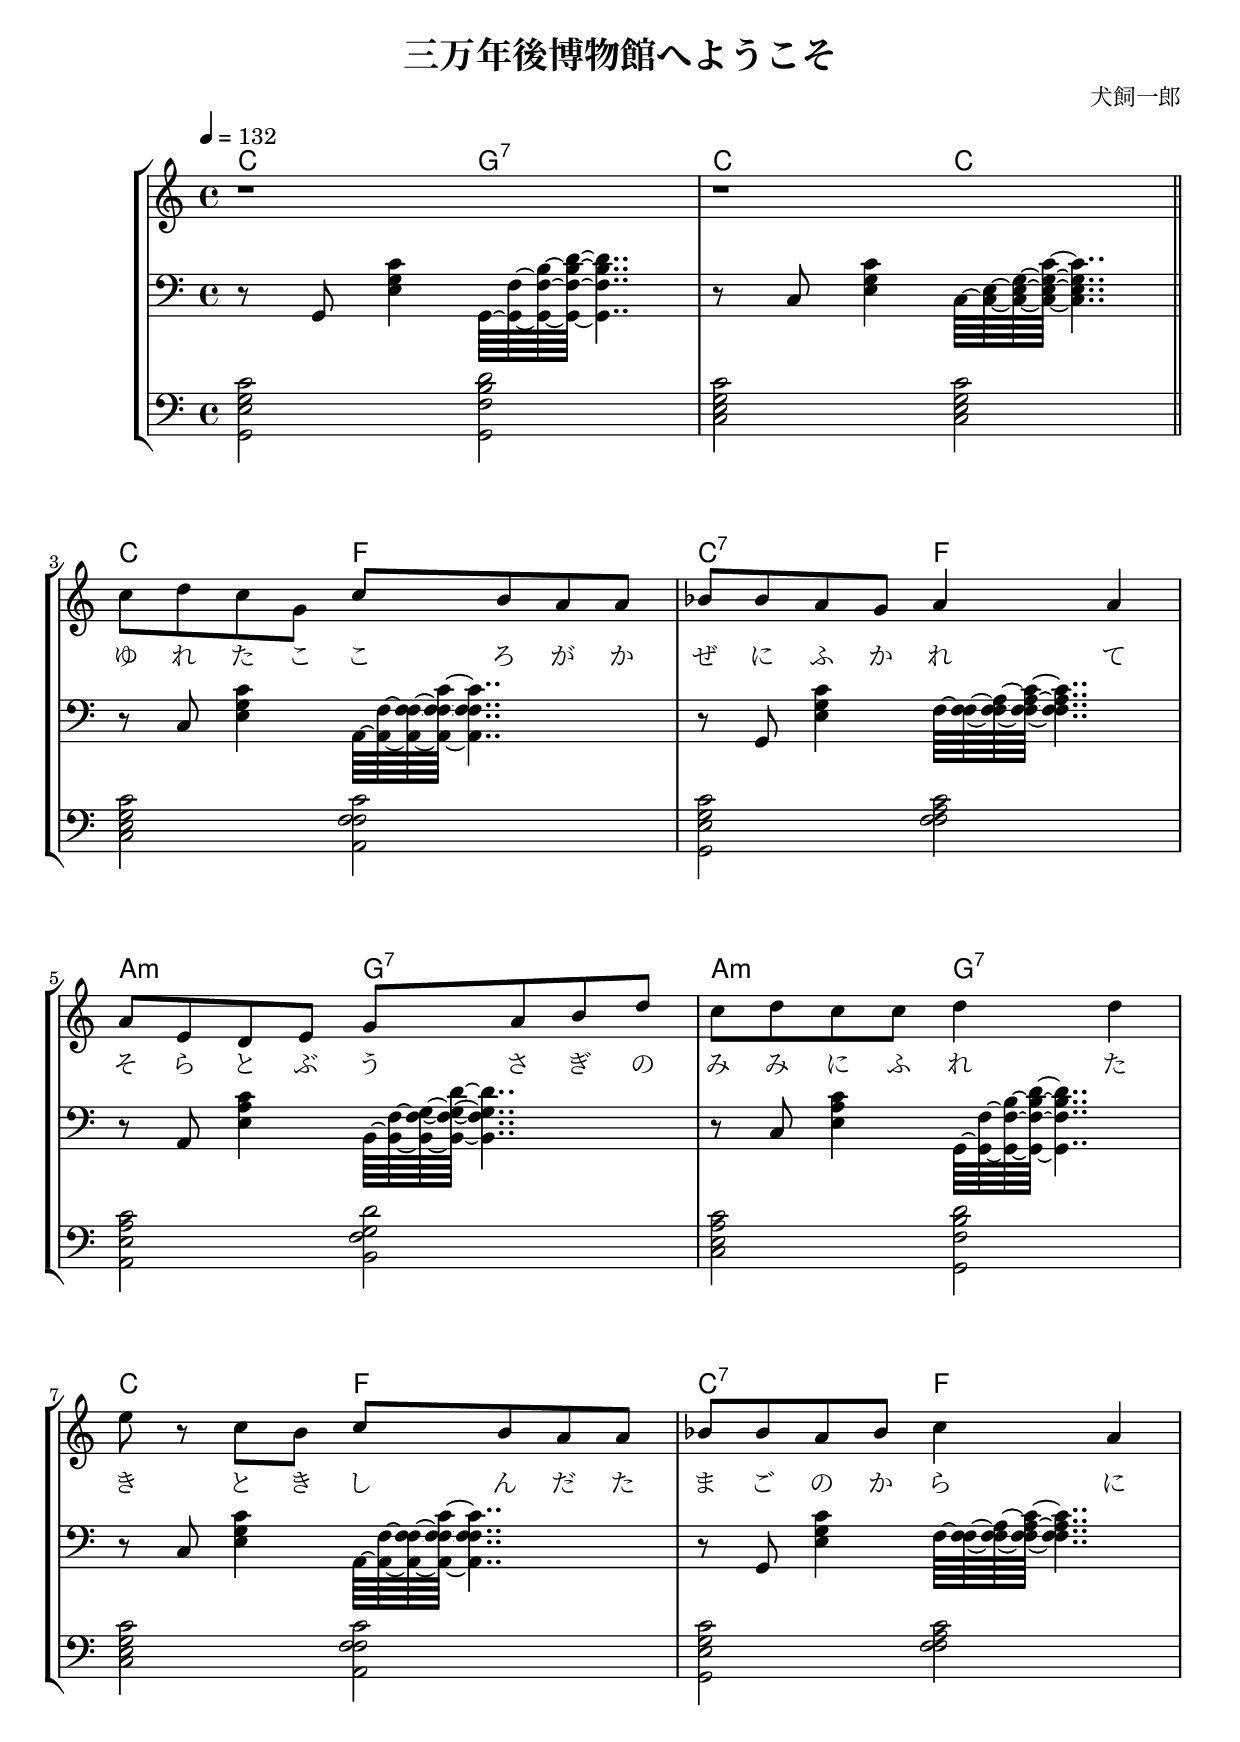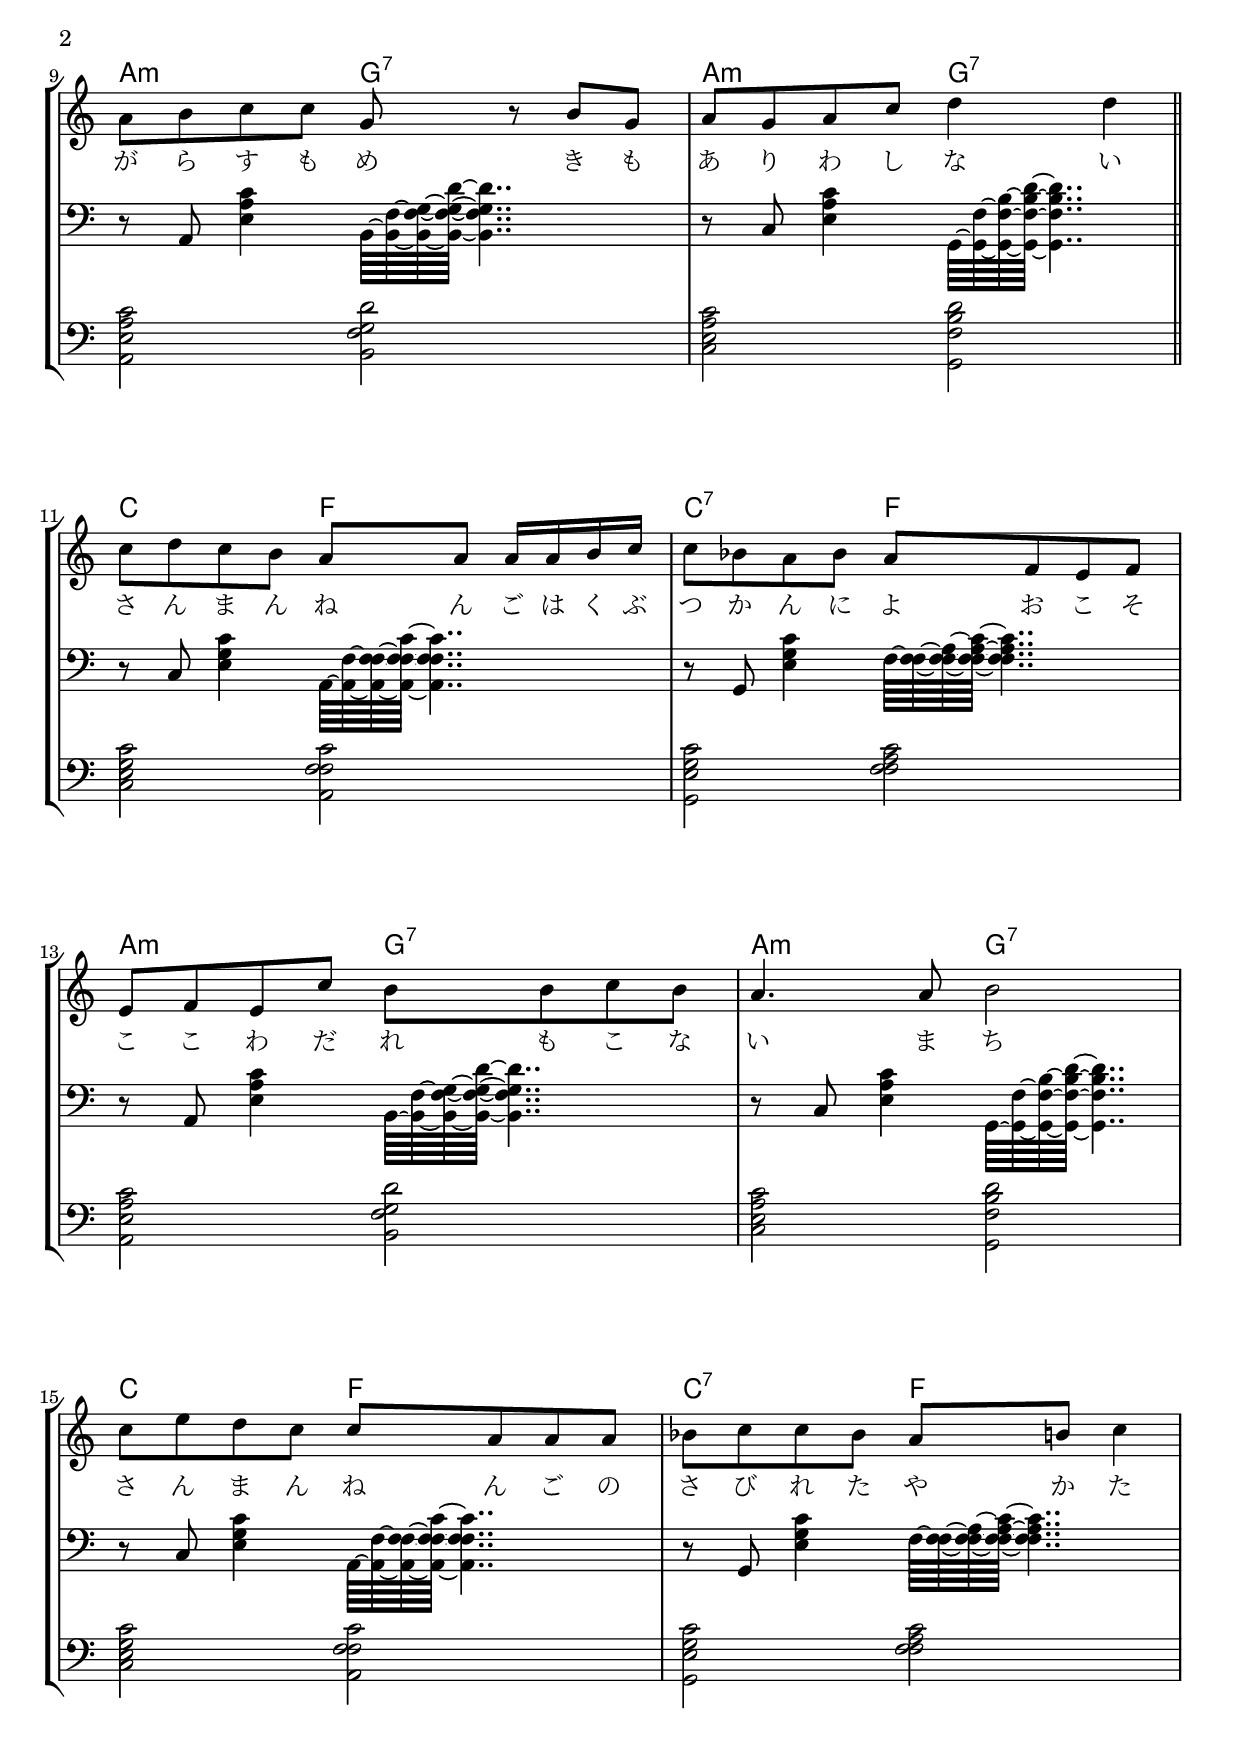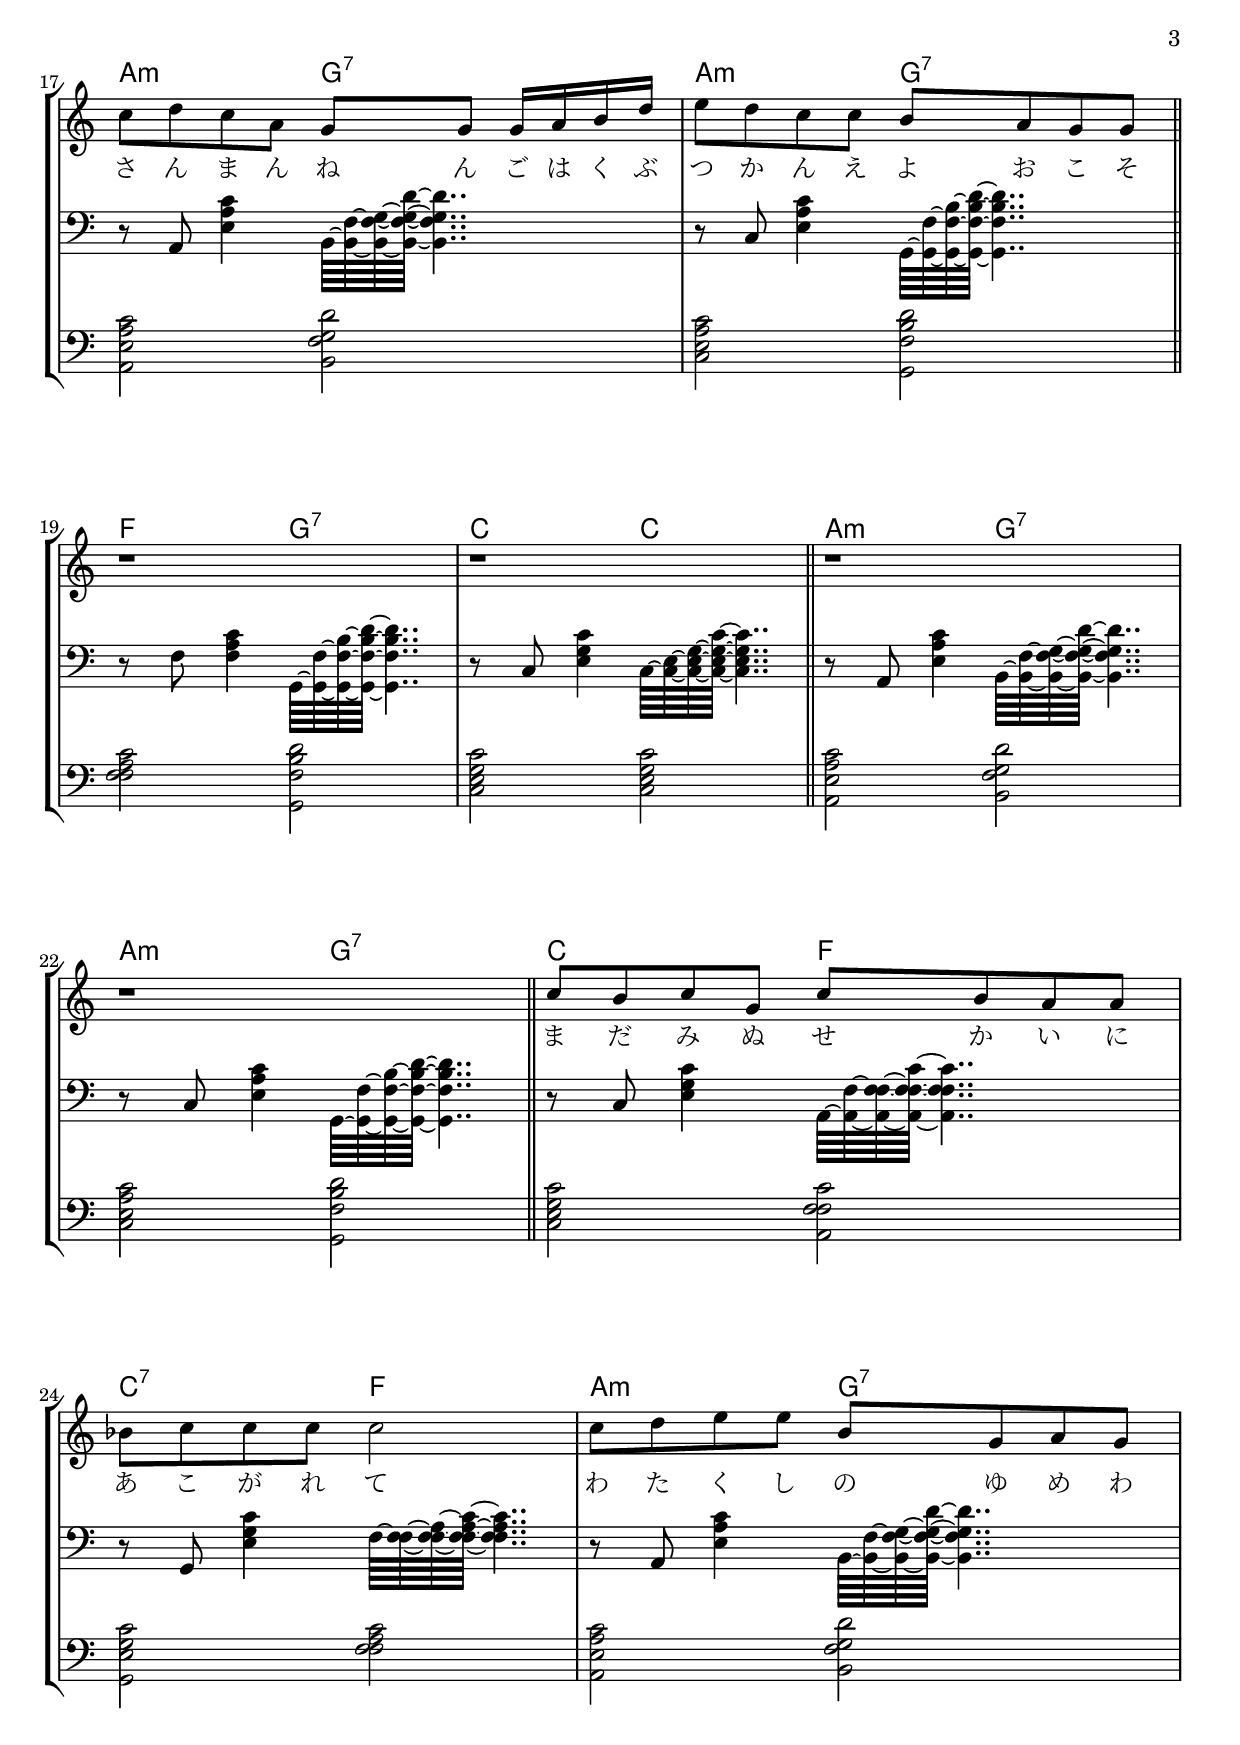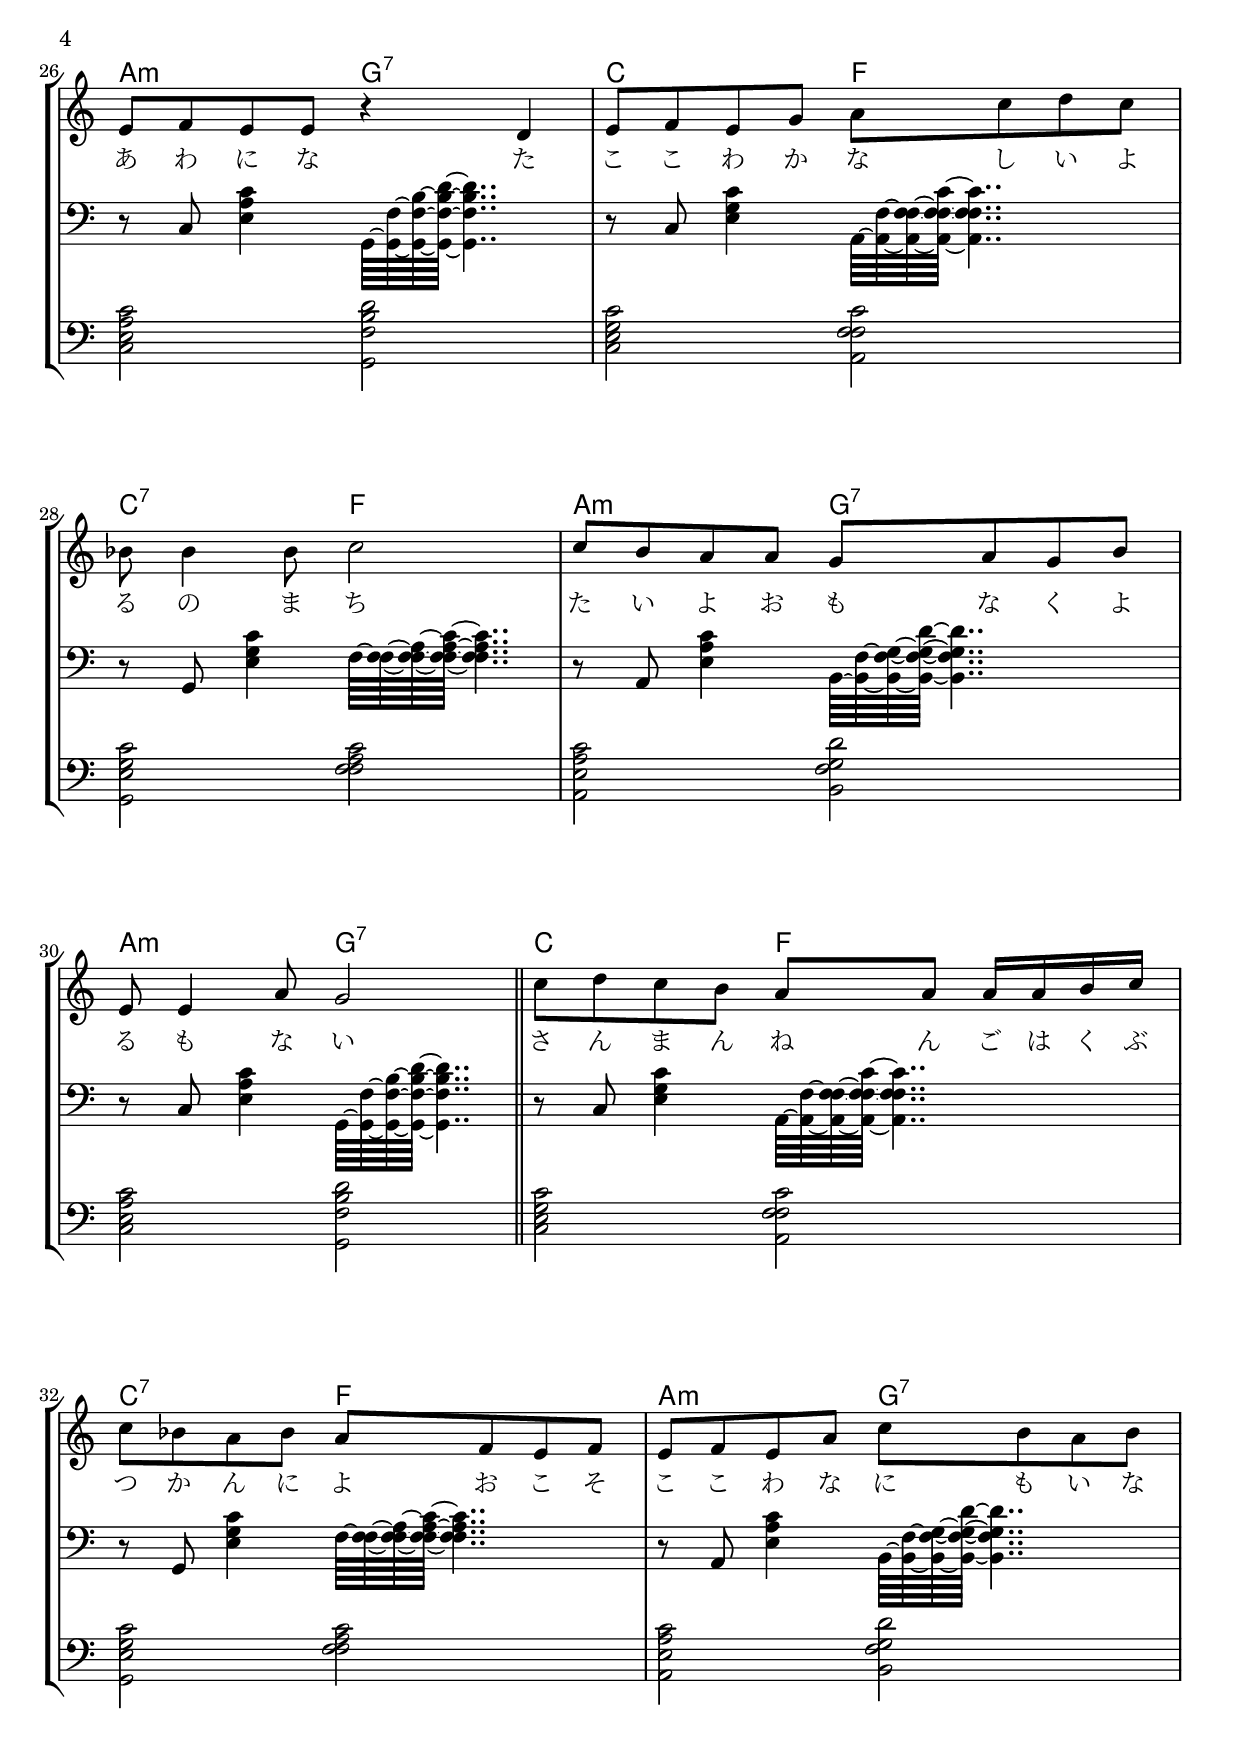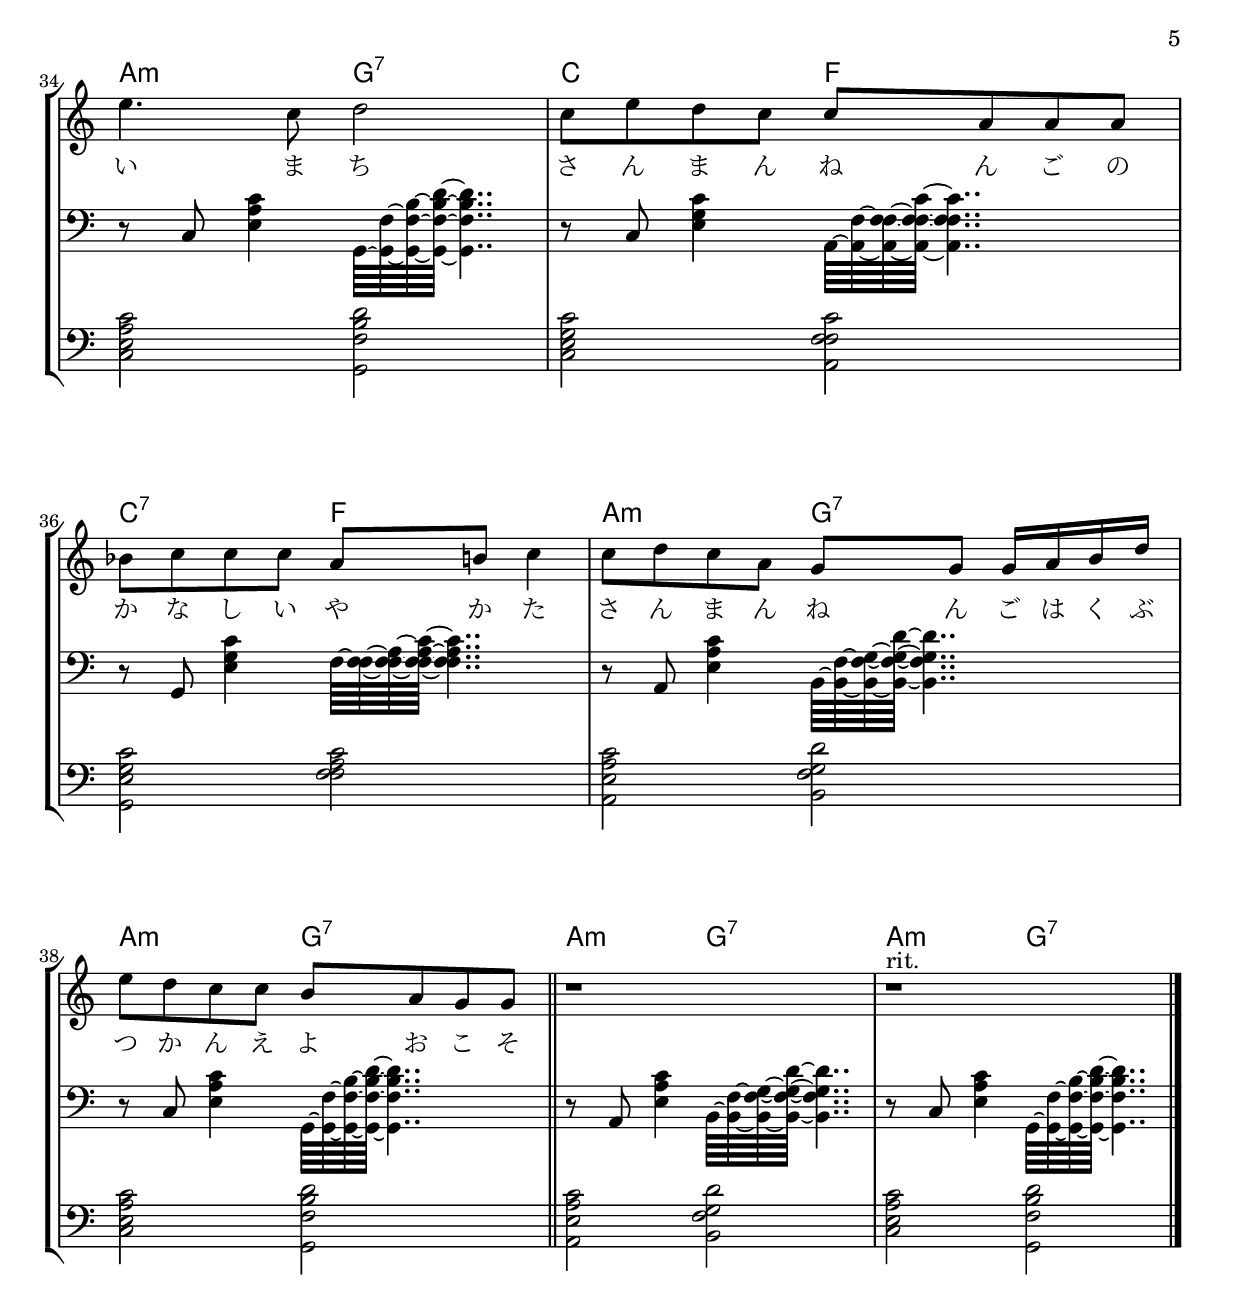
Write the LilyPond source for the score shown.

\version "2.12.1"

\header {
	title = \markup {三万年後博物館へようこそ}
	composer = \markup \center-column {犬飼一郎}
}

harmony = \chordmode {
	c2 g:7 c c 

	c f c:7 f a:m g:7 a:m g:7 c f c:7 f a:m g:7 a:m g:7 

	c f c:7 f a:m g:7 a:m g:7 c f c:7 f a:m g:7 a:m g:7 

	f g:7 c c 

	a:m g:7 a:m g:7 

	c f c:7 f a:m g:7 a:m g:7 c f c:7 f a:m g:7 a:m g:7 

	c f c:7 f a:m g:7 a:m g:7 c f c:7 f a:m g:7 a:m g:7 

	a:m g:7 a:m g:7 
}

melody = {
	\key c \major
	\tempo 4 = 132
	r1 | r1   
	\set Staff.midiInstrument = #"fss0.34"
	 c''8  d''8  c''8  g'8  c''8  b'8  a'8  a'8 
	bes'8  bes'8  a'8  g'8  a'4  a'4 
	a'8  e'8  d'8  e'8  g'8  a'8  b'8  d''8 
	c''8  d''8  c''8  c''8  d''4  d''4 
	e''8  r8  c''8  b'8  c''8  b'8  a'8  a'8 
	bes'8  bes'8  a'8  bes'8  c''4  a'4 
	a'8  b'8  c''8  c''8  g'8  r8  b'8  g'8 
	a'8  g'8  a'8  c''8  d''4  d''4
	\set Staff.midiInstrument = #"fss0.34"
	 c''8  d''8  c''8  b'8  a'8  a'8  a'16  a'16  b'16  c''16 
	c''8  bes'8  a'8  bes'8  a'8  f'8  e'8  f'8 
	e'8  f'8  e'8  c''8  b'8  b'8  c''8  b'8 
	a'4.  a'8  b'2 
	c''8  e''8  d''8  c''8  c''8  a'8  a'8  a'8 
	bes'8  c''8  c''8  bes'8  a'8  b'8  c''4 
	c''8  d''8  c''8  a'8  g'8  g'8  g'16  a'16  b'16  d''16 
	e''8  d''8  c''8  c''8  b'8  a'8  g'8  g'8
	r1 | r1   
	r1 | r1   
	\set Staff.midiInstrument = #"fss0.34"
	 c''8  b'8  c''8  g'8  c''8  b'8  a'8  a'8 
	bes'8  c''8  c''8  c''8  c''2 
	c''8  d''8  e''8  e''8  b'8  g'8  a'8  g'8 
	e'8  f'8  e'8  e'8  r4  d'4 
	e'8  f'8  e'8  g'8  a'8  c''8  d''8  c''8 
	bes'8  bes'4  bes'8  c''2 
	c''8  b'8  a'8  a'8  g'8  a'8  g'8  b'8 
	e'8  e'4  a'8  g'2
	\set Staff.midiInstrument = #"fss0.34"
	 c''8  d''8  c''8  b'8  a'8  a'8  a'16  a'16  b'16  c''16 
	c''8  bes'8  a'8  bes'8  a'8  f'8  e'8  f'8 
	e'8  f'8  e'8  a'8  c''8  b'8  a'8  b'8 
	e''4.  c''8  d''2 
	c''8  e''8  d''8  c''8  c''8  a'8  a'8  a'8 
	bes'8  c''8  c''8  c''8  a'8  b'8  c''4 
	c''8  d''8  c''8  a'8  g'8  g'8  g'16  a'16  b'16  d''16 
	e''8  d''8  c''8  c''8  b'8  a'8  g'8  g'8
	r1 | r1^"rit." \bar "|."
}

words = \lyricmode {
	
	ゆ  れ  た  こ  こ  ろ  が  か  ぜ  に  ふ  か  れ  て  そ  ら  と  ぶ  う  さ  ぎ  の  み  み  に  ふ  れ  た  き  と  き  し  ん  だ  た  ま  ご  の  か  ら  に  が  ら  す  も  め  き  も  あ  り  わ  し  な  い  
	さ  ん  ま  ん  ね  ん  ご  は  く  ぶ  つ  か  ん  に  よ  お  こ  そ  こ  こ  わ  だ  れ  も  こ  な  い  ま  ち  さ  ん  ま  ん  ね  ん  ご  の  さ  び  れ  た  や  か  た  さ  ん  ま  ん  ね  ん  ご  は  く  ぶ  つ  か  ん  え  よ  お  こ  そ  
	
	
	ま  だ  み  ぬ  せ  か  い  に  あ  こ  が  れ  て  わ  た  く  し  の  ゆ  め  わ  あ  わ  に  な  た  こ  こ  わ  か  な  し  い  よ  る  の  ま  ち  た  い  よ  お  も  な  く  よ  る  も  な  い  
	さ  ん  ま  ん  ね  ん  ご  は  く  ぶ  つ  か  ん  に  よ  お  こ  そ  こ  こ  わ  な  に  も  い  な  い  ま  ち  さ  ん  ま  ん  ね  ん  ご  の  か  な  し  い  や  か  た  さ  ん  ま  ん  ね  ん  ご  は  く  ぶ  つ  か  ん  え  よ  お  こ  そ  
	
}

tempochange = {
	\tempo 4 = 132
	r1 | r1 \bar "||"
	\tempo 4 = 132
	r1 | r1 | r1 | r1 | r1 | r1 | r1 | r1 \bar "||"
	\tempo 4 = 132
	r1 | r1 | r1 | r1 | r1 | r1 | r1 | r1 \bar "||"
	\tempo 4 = 132
	r1 | r1 \bar "||"
	\tempo 4 = 132
	r1 | r1 \bar "||"
	\tempo 4 = 132
	r1 | r1 | r1 | r1 | r1 | r1 | r1 | r1 \bar "||"
	\tempo 4 = 132
	r1 | r1 | r1 | r1 | r1 | r1 | r1 | r1 \bar "||"
	\tempo 4 = 132
	r1 | \tempo 4 = 99 r2 \tempo 4 = 88 r2 \bar "|."
}

mainacc = {
	\clef bass
	\set Staff.midiInstrument = #"Voice Oohs"
	\key c \major
	\tempo 4 = 132
	r8 g,8 <e g c'>4
	g,64~ <g,~ f~> <g,~ f~ b~> <g, f b d'>~ <g, f b d'>4..
	r8 c8 <e g c'>4
	c64~ <c~ e~> <c~ e~ g~> <c e g c'>~ <c e g c'>4..
	\bar "||"

	\set Staff.midiInstrument = #"Voice Oohs"
	r8 c8 <e g c'>4
	a,64~ <a,~ f~> <a,~ f~ f~> <a, f f c'>~ <a, f f c'>4..
	r8 g,8 <e g c'>4
	f64~ <f~ f~> <f~ f~ a~> <f f a c'>~ <f f a c'>4..
	r8 a,8 <e a c'>4
	b,64~ <b,~ f~> <b,~ f~ g~> <b, f g d'>~ <b, f g d'>4..
	r8 c8 <e a c'>4
	g,64~ <g,~ f~> <g,~ f~ b~> <g, f b d'>~ <g, f b d'>4..
	r8 c8 <e g c'>4
	a,64~ <a,~ f~> <a,~ f~ f~> <a, f f c'>~ <a, f f c'>4..
	r8 g,8 <e g c'>4
	f64~ <f~ f~> <f~ f~ a~> <f f a c'>~ <f f a c'>4..
	r8 a,8 <e a c'>4
	b,64~ <b,~ f~> <b,~ f~ g~> <b, f g d'>~ <b, f g d'>4..
	r8 c8 <e a c'>4
	g,64~ <g,~ f~> <g,~ f~ b~> <g, f b d'>~ <g, f b d'>4..
	\bar "||"

	\set Staff.midiInstrument = #"Voice Oohs"
	r8 c8 <e g c'>4
	a,64~ <a,~ f~> <a,~ f~ f~> <a, f f c'>~ <a, f f c'>4..
	r8 g,8 <e g c'>4
	f64~ <f~ f~> <f~ f~ a~> <f f a c'>~ <f f a c'>4..
	r8 a,8 <e a c'>4
	b,64~ <b,~ f~> <b,~ f~ g~> <b, f g d'>~ <b, f g d'>4..
	r8 c8 <e a c'>4
	g,64~ <g,~ f~> <g,~ f~ b~> <g, f b d'>~ <g, f b d'>4..
	r8 c8 <e g c'>4
	a,64~ <a,~ f~> <a,~ f~ f~> <a, f f c'>~ <a, f f c'>4..
	r8 g,8 <e g c'>4
	f64~ <f~ f~> <f~ f~ a~> <f f a c'>~ <f f a c'>4..
	r8 a,8 <e a c'>4
	b,64~ <b,~ f~> <b,~ f~ g~> <b, f g d'>~ <b, f g d'>4..
	r8 c8 <e a c'>4
	g,64~ <g,~ f~> <g,~ f~ b~> <g, f b d'>~ <g, f b d'>4..
	\bar "||"

	\set Staff.midiInstrument = #"Honky-tonk"
	r8 f8 <f a c'>4
	g,64~ <g,~ f~> <g,~ f~ b~> <g, f b d'>~ <g, f b d'>4..
	r8 c8 <e g c'>4
	c64~ <c~ e~> <c~ e~ g~> <c e g c'>~ <c e g c'>4..
	\bar "||"

	\set Staff.midiInstrument = #"Honky-tonk"
	r8 a,8 <e a c'>4
	b,64~ <b,~ f~> <b,~ f~ g~> <b, f g d'>~ <b, f g d'>4..
	r8 c8 <e a c'>4
	g,64~ <g,~ f~> <g,~ f~ b~> <g, f b d'>~ <g, f b d'>4..
	\bar "||"

	\set Staff.midiInstrument = #"Voice Oohs"
	r8 c8 <e g c'>4
	a,64~ <a,~ f~> <a,~ f~ f~> <a, f f c'>~ <a, f f c'>4..
	r8 g,8 <e g c'>4
	f64~ <f~ f~> <f~ f~ a~> <f f a c'>~ <f f a c'>4..
	r8 a,8 <e a c'>4
	b,64~ <b,~ f~> <b,~ f~ g~> <b, f g d'>~ <b, f g d'>4..
	r8 c8 <e a c'>4
	g,64~ <g,~ f~> <g,~ f~ b~> <g, f b d'>~ <g, f b d'>4..
	r8 c8 <e g c'>4
	a,64~ <a,~ f~> <a,~ f~ f~> <a, f f c'>~ <a, f f c'>4..
	r8 g,8 <e g c'>4
	f64~ <f~ f~> <f~ f~ a~> <f f a c'>~ <f f a c'>4..
	r8 a,8 <e a c'>4
	b,64~ <b,~ f~> <b,~ f~ g~> <b, f g d'>~ <b, f g d'>4..
	r8 c8 <e a c'>4
	g,64~ <g,~ f~> <g,~ f~ b~> <g, f b d'>~ <g, f b d'>4..
	\bar "||"

	\set Staff.midiInstrument = #"Voice Oohs"
	r8 c8 <e g c'>4
	a,64~ <a,~ f~> <a,~ f~ f~> <a, f f c'>~ <a, f f c'>4..
	r8 g,8 <e g c'>4
	f64~ <f~ f~> <f~ f~ a~> <f f a c'>~ <f f a c'>4..
	r8 a,8 <e a c'>4
	b,64~ <b,~ f~> <b,~ f~ g~> <b, f g d'>~ <b, f g d'>4..
	r8 c8 <e a c'>4
	g,64~ <g,~ f~> <g,~ f~ b~> <g, f b d'>~ <g, f b d'>4..
	r8 c8 <e g c'>4
	a,64~ <a,~ f~> <a,~ f~ f~> <a, f f c'>~ <a, f f c'>4..
	r8 g,8 <e g c'>4
	f64~ <f~ f~> <f~ f~ a~> <f f a c'>~ <f f a c'>4..
	r8 a,8 <e a c'>4
	b,64~ <b,~ f~> <b,~ f~ g~> <b, f g d'>~ <b, f g d'>4..
	r8 c8 <e a c'>4
	g,64~ <g,~ f~> <g,~ f~ b~> <g, f b d'>~ <g, f b d'>4..
	\bar "||"

	\set Staff.midiInstrument = #"Voice Oohs"
	r8 a,8 <e a c'>4
	b,64~ <b,~ f~> <b,~ f~ g~> <b, f g d'>~ <b, f g d'>4..
	r8 c8 <e a c'>4
	g,64~ <g,~ f~> <g,~ f~ b~> <g, f b d'>~ <g, f b d'>4..
	\bar "|."
}

subacc = {
	\clef bass
	\set Staff.midiInstrument = #"Tinkle Bell"
	\key c \major
	\tempo 4 = 132
	<g, e g c'>2
	<g, f b d'>2
	<c e g c'>2
	<c e g c'>2
	\bar "||"

	\set Staff.midiInstrument = #"Tinkle Bell"
	<c e g c'>2
	<a, f f c'>2
	<g, e g c'>2
	<f f a c'>2
	<a, e a c'>2
	<b, f g d'>2
	<c e a c'>2
	<g, f b d'>2
	<c e g c'>2
	<a, f f c'>2
	<g, e g c'>2
	<f f a c'>2
	<a, e a c'>2
	<b, f g d'>2
	<c e a c'>2
	<g, f b d'>2
	\bar "||"

	\set Staff.midiInstrument = #"Tinkle Bell"
	<c e g c'>2
	<a, f f c'>2
	<g, e g c'>2
	<f f a c'>2
	<a, e a c'>2
	<b, f g d'>2
	<c e a c'>2
	<g, f b d'>2
	<c e g c'>2
	<a, f f c'>2
	<g, e g c'>2
	<f f a c'>2
	<a, e a c'>2
	<b, f g d'>2
	<c e a c'>2
	<g, f b d'>2
	\bar "||"

	\set Staff.midiInstrument = #"Kalimba"
	<f f a c'>2
	<g, f b d'>2
	<c e g c'>2
	<c e g c'>2
	\bar "||"

	\set Staff.midiInstrument = #"Kalimba"
	<a, e a c'>2
	<b, f g d'>2
	<c e a c'>2
	<g, f b d'>2
	\bar "||"

	\set Staff.midiInstrument = #"Tinkle Bell"
	<c e g c'>2
	<a, f f c'>2
	<g, e g c'>2
	<f f a c'>2
	<a, e a c'>2
	<b, f g d'>2
	<c e a c'>2
	<g, f b d'>2
	<c e g c'>2
	<a, f f c'>2
	<g, e g c'>2
	<f f a c'>2
	<a, e a c'>2
	<b, f g d'>2
	<c e a c'>2
	<g, f b d'>2
	\bar "||"

	\set Staff.midiInstrument = #"Tinkle Bell"
	<c e g c'>2
	<a, f f c'>2
	<g, e g c'>2
	<f f a c'>2
	<a, e a c'>2
	<b, f g d'>2
	<c e a c'>2
	<g, f b d'>2
	<c e g c'>2
	<a, f f c'>2
	<g, e g c'>2
	<f f a c'>2
	<a, e a c'>2
	<b, f g d'>2
	<c e a c'>2
	<g, f b d'>2
	\bar "||"

	\set Staff.midiInstrument = #"Electric Piano 1"
	<a, e a c'>2
	<b, f g d'>2
	<c e a c'>2
	<g, f b d'>2
	\bar "|."
}

percA = {
	\drummode {
	r4 hh8. hh4 r16 hh4  |hh4 hh8 hh4. hh4  \bar "||"
	r1  |r2. hho4  |r1  |r2. hho4  |r1  |r2. hho4  |r1  |r2. hho4  \bar "||"
	hh4 hh8 hh2 r8  |\times 16/32{ hh2 hh8. hh8. hh4. hh2. } |hh4 hh8 hh2 r8  |hh4 hh8 hh4 hh4.  |hh4 hh8 hh2 r8  |\times 16/32{ hh2 hh8. hh8. hh4. hh2. } |hh4 hh8 hh2 r8  |\times 16/32{ hh2 hh8. hh1 r4 r16 } \bar "||"
	\times 16/12{ hh8. hh8. hh8. hh8. } |\times 16/12{ r8. hh4 hh8 hh8. } \bar "||"
	\times 16/12{ hh8. hh8. hh8. hh8. } |\times 16/12{ r8. hh4 hh8 hh8. } \bar "||"
	r1  |r2. hho4  |r1  |r2. hho4  |r1  |r2. hho4  |r1  |r2. hho4  \bar "||"
	r1  |r2. hho4  |r1  |r2. hho4  |r1  |r2. hho4  |r1  |r2. hho4  \bar "||"
	r4 hh8. hh4 r16 hh4  |hh4 hh8 hh4. hh4  \bar "|."
	}
}

percB = {
	\drummode {
	r8 hhp4 hhp4 hhp4 hhp8  |r8 hhp2 hhp4.  \bar "||"
	r16 hhp16 hhp8 hhp16 hhp8 hhp2 r16  |r16 hhp16 hhp8 hhp16 hhp8 hhp2 r16  |r16 hhp16 hhp8 hhp16 hhp8 hhp2 r16  |r16 hhp16 hhp8 hhp16 hhp8 hhp2 r16  |r16 hhp16 hhp8 hhp16 hhp8 hhp2 r16  |r16 hhp16 hhp8 hhp16 hhp8 hhp2 r16  |r16 hhp16 hhp8 hhp16 hhp8 hhp2 r16  |r16 hhp16 hhp8 hhp16 hhp8 hhp2 hhp16  \bar "||"
	r16 hhp8 hhp8 hhp2 r8.  |\times 16/32{ r8 hhp4 hhp4 hhp8 hhp2 r8 hhp2 r8 } |r16 hhp8 hhp8 hhp2 r8.  |r16 hhp8 hhp8 hhp8. hhp2  |r16 hhp8 hhp8 hhp2 r8.  |\times 16/32{ r8 hhp4 hhp4 hhp8 hhp2 r8 hhp2 r8 } |r16 hhp8 hhp8 hhp2 r8.  |\times 16/32{ r8 hhp4 hhp4 hhp8 hhp1 r4 } \bar "||"
	\times 16/12{ r8. sn4. sn8. } |\times 16/12{ sn16 sn4 r16 sn8 sn4 } \bar "||"
	\times 16/12{ r8. sn4. sn8. } |\times 16/12{ sn16 sn4 r16 sn8 sn4 } \bar "||"
	r16 hhp16 hhp8 hhp16 hhp8 hhp2 r16  |r16 hhp16 hhp8 hhp16 hhp8 hhp2 r16  |r16 hhp16 hhp8 hhp16 hhp8 hhp2 r16  |r16 hhp16 hhp8 hhp16 hhp8 hhp2 r16  |r16 hhp16 hhp8 hhp16 hhp8 hhp2 r16  |r16 hhp16 hhp8 hhp16 hhp8 hhp2 r16  |r16 hhp16 hhp8 hhp16 hhp8 hhp2 r16  |r16 hhp16 hhp8 hhp16 hhp8 hhp2 hhp16  \bar "||"
	r16 hhp16 hhp8 hhp16 hhp8 hhp2 r16  |r16 hhp16 hhp8 hhp16 hhp8 hhp2 r16  |r16 hhp16 hhp8 hhp16 hhp8 hhp2 r16  |r16 hhp16 hhp8 hhp16 hhp8 hhp2 r16  |r16 hhp16 hhp8 hhp16 hhp8 hhp2 r16  |r16 hhp16 hhp8 hhp16 hhp8 hhp2 r16  |r16 hhp16 hhp8 hhp16 hhp8 hhp2 r16  |r16 hhp16 hhp8 hhp16 hhp8 hhp2 hhp16  \bar "||"
	r8 hhp4 hhp4 hhp4 hhp8  |r8 hhp2 hhp4.  \bar "|."
	}
}

percC = {
	\drummode {
	r4 sn2 sn8. sn16  |r4 sn2 sn8 sn16 sn16  \bar "||"
	hh8. hh8. hh2 r8  |hh8. hh8. hh2 hh8  |hh8. hh8. hh2 r8  |hh8. hh8. hh2 hh8  |hh8. hh8. hh2 r8  |hh8. hh8. hh2 hh8  |hh8. hh8. hh2 r8  |hh8. hh8. hh4 hh4 hh8  \bar "||"
	r1  |\times 16/32{ r1 r2 hho2 } |r1  |\times 16/32{ r1 r2 hho2 } |r1  |\times 16/32{ r1 r2 hho2 } |r1  |\times 16/32{ r1 r2 hho2 } \bar "||"
	\times 16/12{ bd4 r16 bd16 bd4. } |\times 16/12{ r8 bd16 bd8 bd16 bd8 bd16 bd8 bd16 } \bar "||"
	\times 16/12{ bd4 r16 bd16 bd4. } |\times 16/12{ r8 bd16 bd8 bd16 bd8 bd16 bd8 bd16 } \bar "||"
	hh8. hh8. hh2 r8  |hh8. hh8. hh2 hh8  |hh8. hh8. hh2 r8  |hh8. hh8. hh2 hh8  |hh8. hh8. hh2 r8  |hh8. hh8. hh2 hh8  |hh8. hh8. hh2 r8  |hh8. hh8. hh4 hh4 hh8  \bar "||"
	hh8. hh8. hh2 r8  |hh8. hh8. hh2 hh8  |hh8. hh8. hh2 r8  |hh8. hh8. hh2 hh8  |hh8. hh8. hh2 r8  |hh8. hh8. hh2 hh8  |hh8. hh8. hh2 r8  |hh8. hh8. hh4 hh4 hh8  \bar "||"
	r4 sn2 sn8. sn16  |r4 sn2 sn8 sn16 sn16  \bar "|."
	}
}

percD = {
	\drummode {
	bd4. r16 bd8. bd4 bd8  |bd8 bd4 r16 bd8. bd4 bd8  \bar "||"
	r2 ss2  |r2 ss2  |r2 ss2  |r2 ss2  |r2 ss2  |r2 ss2  |r2 ss2  |r2 ss2  \bar "||"
	bd8. bd8. bd2 bd8  |\times 16/32{ bd4. bd4. bd2 bd2 bd4 } |bd8. bd8. bd2 bd8  |bd8. bd8. bd2 r8  |bd8. bd8. bd2 bd8  |\times 16/32{ bd4. bd4. bd2 bd2 bd4 } |bd8. bd8. bd2 bd8  |\times 16/32{ bd4. bd4. bd8 bd2 r8 bd2 } \bar "||"
	\times 16/12{ r8 hhp8. hhp8. hhp8. hhp16 } |\times 16/12{ r4 r16 hhp4 r16 hhp8 } \bar "||"
	\times 16/12{ r8 hhp8. hhp8. hhp8. hhp16 } |\times 16/12{ r4 r16 hhp4 r16 hhp8 } \bar "||"
	r2 ss2  |r2 ss2  |r2 ss2  |r2 ss2  |r2 ss2  |r2 ss2  |r2 ss2  |r2 ss2  \bar "||"
	r2 ss2  |r2 ss2  |r2 ss2  |r2 ss2  |r2 ss2  |r2 ss2  |r2 ss2  |r2 ss2  \bar "||"
	bd4. r16 bd8. bd4 bd8  |bd8 bd4 r16 bd8. bd4 bd8  \bar "|."
	}
}

percE = {
	\drummode {
	r1  |r4. r16 hho2 r16  \bar "||"
	bd2 r8 bd4 bd8  |bd4. bd4 bd4 bd8  |bd2 r8 bd4 bd8  |bd4. bd4 bd4 bd8  |bd2 r8 bd4 bd8  |bd4. bd4 bd4 bd8  |bd2 r8 bd4 bd8  |bd4. bd4 bd4.  \bar "||"
	r2 ss2  |\times 16/32{ r1 ss1 } |r2 ss2  |\times 16/32{ r1 ss1 } |r2 ss2  |\times 16/32{ r1 ss1 } |r2 ss2  |\times 16/32{ r1 ss1 } \bar "||"
	\times 16/12{ r2. } |\times 16/12{ r2 r8. hho16 } \bar "||"
	\times 16/12{ r2. } |\times 16/12{ r2 r8. hho16 } \bar "||"
	bd2 r8 bd4 bd8  |bd4. bd4 bd4 bd8  |bd2 r8 bd4 bd8  |bd4. bd4 bd4 bd8  |bd2 r8 bd4 bd8  |bd4. bd4 bd4 bd8  |bd2 r8 bd4 bd8  |bd4. bd4 bd4.  \bar "||"
	bd2 r8 bd4 bd8  |bd4. bd4 bd4 bd8  |bd2 r8 bd4 bd8  |bd4. bd4 bd4 bd8  |bd2 r8 bd4 bd8  |bd4. bd4 bd4 bd8  |bd2 r8 bd4 bd8  |bd4. bd4 bd4.  \bar "||"
	r1  |r4. r16 hho2 r16  \bar "|."
	}
}

percF = {
	\drummode {
	cymc1  |r1 \bar "||"
	r1 | r1 | r1 | r1 | r1 | r1 | r1 | r1 \bar "||"
	r1 |r1 |r1 |r2 r8. sn16 sn4  |r1 |r1 |r1 |\times 16/32{ r1 sn4 sn8 sn2 r8 } \bar "||"
	r1 | r1 \bar "||"
	r1 | r1 \bar "||"
	r1 | r1 | r1 | r1 | r1 | r1 | r1 | r1 \bar "||"
	r1 | r1 | r1 | r1 | r1 | r1 | r1 | r1 \bar "||"
	cymc1  |r1 \bar "|."
	}
}

percG = {
	\drummode {
	r1 | r1 \bar "||"
	r1 | r1 | r1 | r1 | r1 | r1 | r1 | r1 \bar "||"
	r1 |r1 |r1 |r2. r8 tomml8  |r1 |r1 |r1 |r2. r8 tomml8  \bar "||"
	r1 | r1 \bar "||"
	r1 | r1 \bar "||"
	r1 | r1 | r1 | r1 | r1 | r1 | r1 | r1 \bar "||"
	r1 | r1 | r1 | r1 | r1 | r1 | r1 | r1 \bar "||"
	r1 | r1 \bar "|."
	}
}

percH = {
	\drummode {
	r1 | r1 \bar "||"
	r1 | r1 | r1 | r1 | r1 | r1 | r1 | r1 \bar "||"
	r1 |r1 |r1 |r1 |r1 |r1 |r1 |\times 16/32{ r1 r2 r8 tommh4. } \bar "||"
	r1 | r1 \bar "||"
	r1 | r1 \bar "||"
	r1 | r1 | r1 | r1 | r1 | r1 | r1 | r1 \bar "||"
	r1 | r1 | r1 | r1 | r1 | r1 | r1 | r1 \bar "||"
	r1 | r1 \bar "|."
	}
}

percI = {
	\drummode {
	r1 | r1 \bar "||"
	r1 | r1 | r1 | r1 | r1 | r1 | r1 | r1 \bar "||"
	r1 |r1 |r1 |r1 |r1 |r1 |r1 |\times 16/32{ r1 r2. tomfh4 } \bar "||"
	r1 | r1 \bar "||"
	r1 | r1 \bar "||"
	r1 | r1 | r1 | r1 | r1 | r1 | r1 | r1 \bar "||"
	r1 | r1 | r1 | r1 | r1 | r1 | r1 | r1 \bar "||"
	r1 | r1 \bar "|."
	}
}

\score {
	<<
		\new StaffGroup <<
			\new ChordNames {\harmony}
			\new Voice = "melody" {\melody}
			\new Lyrics \lyricsto "melody" \words
			\new Staff = "mainacc" {\mainacc}
			\new Staff = "subacc" {\subacc}
		>>
	>>
	\layout { }
}
